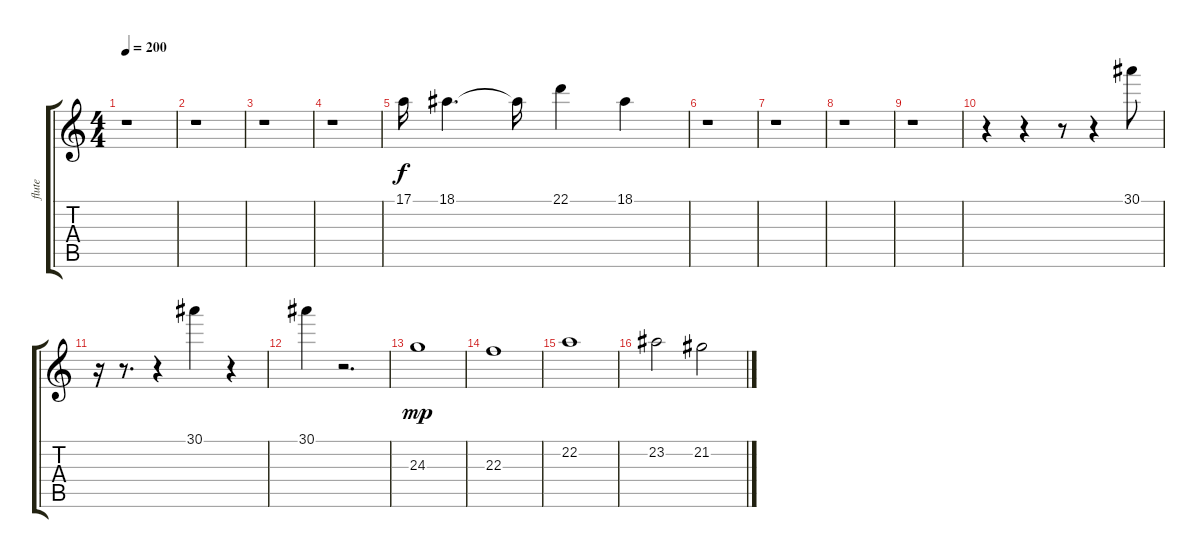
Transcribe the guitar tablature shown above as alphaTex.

\track ("flute               " "flute     ") {instrument piccolo}
\staff {score tabs}
\tuning (E4 B3 G3 D3 A2 E2) {hide}
\ts (4 4)
\tempo 200
\clef g2
\ks c
r.1{dy mp} |
r.1 |
r.1 |
r.1 |
17.1.16{dy f} 18.1.4{d} 18.1{t}.16 22.1.4 18.1.4 |
r.1 |
r.1 |
r.1 |
r.1 |
r.4 r.4 r.8 r.4 30.1.8 |
r.16 r.8{d} r.4 30.1.4 r.4 |
30.1.4 r.2{d} |
24.3.1{dy mp} |
22.3.1 |
22.2.1 |
23.2.2 21.2.2
